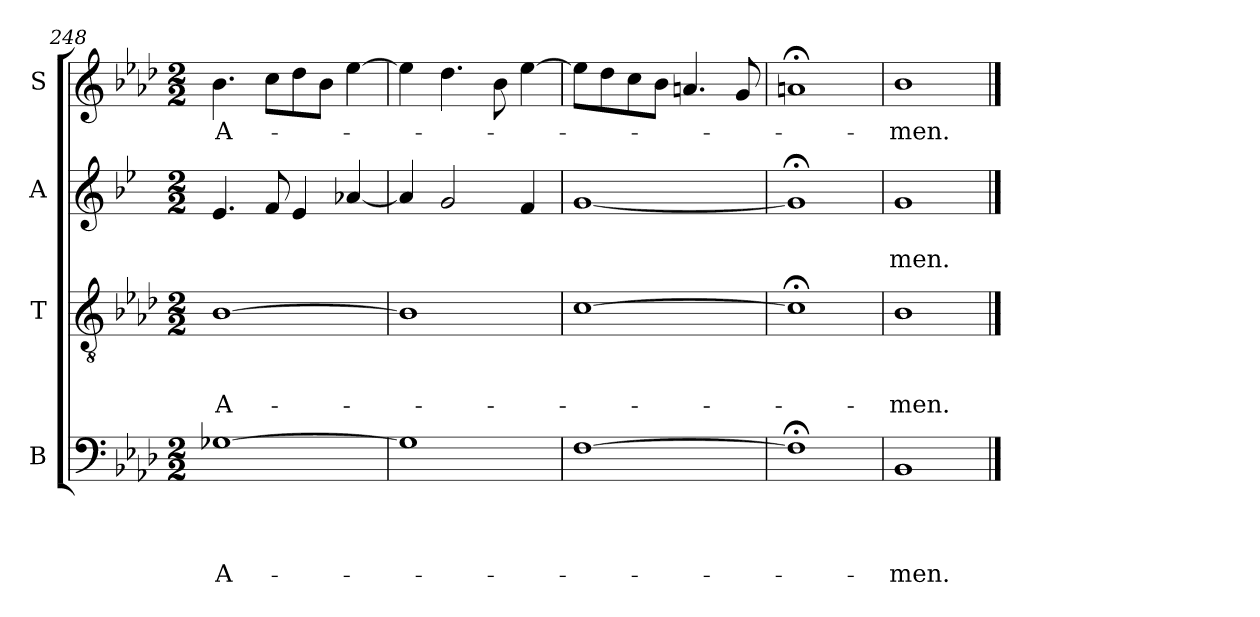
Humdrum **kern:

**kern	**text	**text	**text	**text	**kern	**text	**text	**text	**kern	**text	**text	**kern	**text
*part4	*part4	*part4	*part4	*part4	*part3	*part3	*part3	*part3	*part2	*part2	*part2	*part1	*part1
*staff4	*staff4	*staff4	*staff4	*staff4	*staff3	*staff3	*staff3	*staff3	*staff2	*staff2	*staff2	*staff1	*staff1
*I"B	*	*	*	*	*I"T	*	*	*	*I"A	*	*	*I"S	*
!!LO:LB:g=z
*clefF4	*	*	*	*	*clefGv2	*	*	*	*clefG2	*	*	*clefG2	*
*	*	*	*	*	*	*	*	*	*ITrd1c2	*	*	*	*
*k[b-e-a-d-]	*	*	*	*	*k[b-e-a-d-]	*	*	*	*k[b-e-a-d-]	*	*	*k[b-e-a-d-]	*
*A-:	*	*	*	*	*A-:	*	*	*	*A-:	*	*	*A-:	*
*M2/2	*	*	*	*	*M2/2	*	*	*	*M2/2	*	*	*M2/2	*
=248	=248	=248	=248	=248	=248	=248	=248	=248	=248	=248	=248	=248	=248
!	!	!	!	!LO:LY:b	!	!	!	!LO:LY:b	!	!	!	!	!LO:LY:b
[1G-X	.	.	.	A-	[1B-	.	.	A-	4.d-/	.	.	4.b-\	A-
.	.	.	.	.	.	.	.	.	8e-/	.	.	8cc\L	.
.	.	.	.	.	.	.	.	.	4d-/	.	.	8dd-\	.
.	.	.	.	.	.	.	.	.	.	.	.	8b-\J	.
.	.	.	.	.	.	.	.	.	[4g-/	.	.	[4ee-\	.
=249	=249	=249	=249	=249	=249	=249	=249	=249	=249	=249	=249	=249	=249
1G-]	.	.	.	.	1B-]	.	.	.	4g-/]	.	.	4ee-\]	.
.	.	.	.	.	.	.	.	.	2f/	.	.	4.dd-\	.
.	.	.	.	.	.	.	.	.	.	.	.	8b-\	.
.	.	.	.	.	.	.	.	.	4e-/	.	.	[4ee-\	.
=250	=250	=250	=250	=250	=250	=250	=250	=250	=250	=250	=250	=250	=250
[1F	.	.	.	.	[1c	.	.	.	[1f	.	.	8ee-\L]	.
.	.	.	.	.	.	.	.	.	.	.	.	8dd-\	.
.	.	.	.	.	.	.	.	.	.	.	.	8cc\	.
.	.	.	.	.	.	.	.	.	.	.	.	8b-\J	.
.	.	.	.	.	.	.	.	.	.	.	.	4.a/	.
.	.	.	.	.	.	.	.	.	.	.	.	8g/	.
=251	=251	=251	=251	=251	=251	=251	=251	=251	=251	=251	=251	=251	=251
1F;<]	.	.	.	.	1c;<]	.	.	.	1f;]	.	.	1a;	.
=252	=252	=252	=252	=252	=252	=252	=252	=252	=252	=252	=252	=252	=252
!	!	!	!	!LO:LY:b	!	!	!	!LO:LY:b	!	!	!LO:LY:b	!	!LO:LY:b
1BB-	.	.	.	-men.	1B-	.	.	-men.	1f	.	-men.	1b-	-men.
==	==	==	==	==	==	==	==	==	==	==	==	==	==
*-	*-	*-	*-	*-	*-	*-	*-	*-	*-	*-	*-	*-	*-
